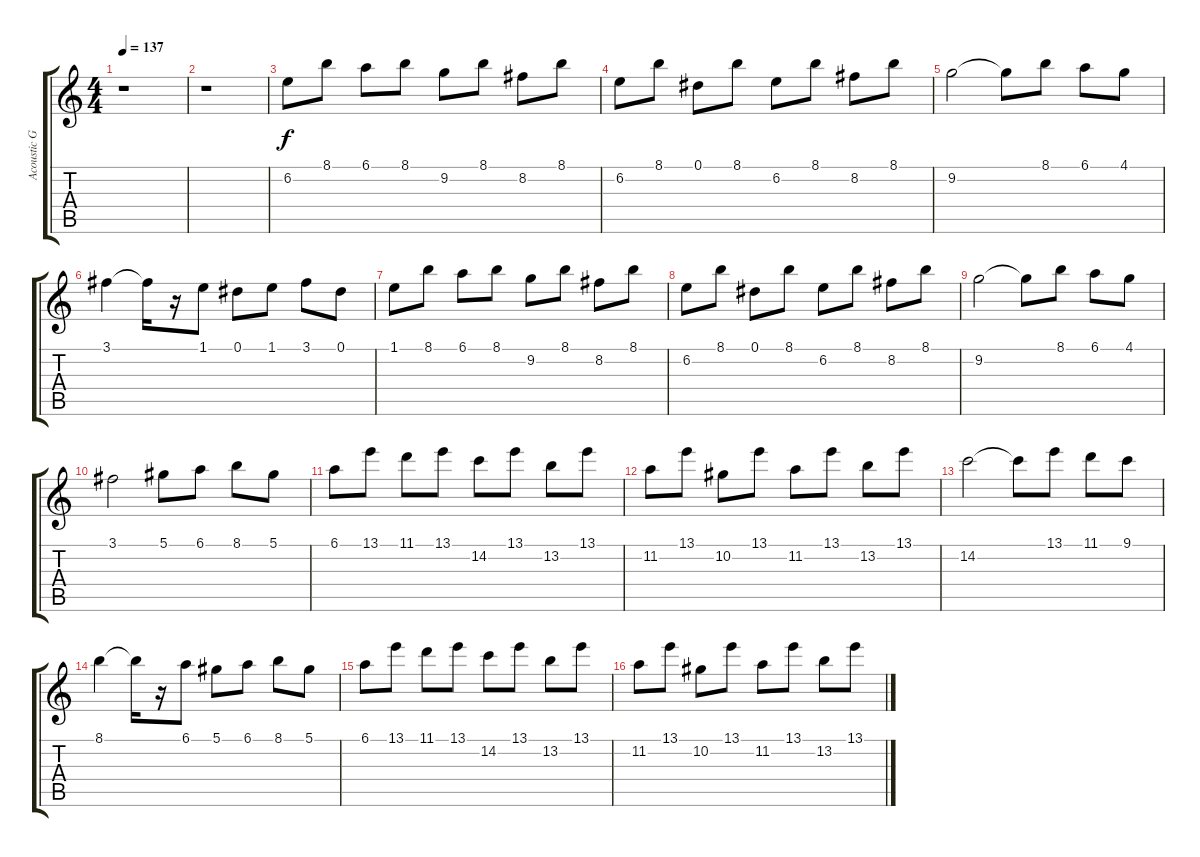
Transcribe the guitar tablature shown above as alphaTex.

\track ("Acoustic Guitar 1" "Acoustic G") {instrument acousticguitarnylon}
\staff {score tabs}
\tuning (Eb4 Bb3 Gb3 Db3 Ab2 Eb2) {hide}
\ts (4 4)
\tempo 137
\clef g2
\ks c
r.1{dy f instrument acousticguitarnylon} |
r.1 |
6.2.8 8.1.8 6.1.8 8.1.8 9.2.8 8.1.8 8.2.8 8.1.8 |
6.2.8 8.1.8 0.1.8 8.1.8 6.2.8 8.1.8 8.2.8 8.1.8 |
9.2.2 9.2{t}.8 8.1.8 6.1.8 4.1.8 |
3.1.4 3.1{t}.16 r.16 1.1.8 0.1.8 1.1.8 3.1.8 0.1.8 |
1.1.8 8.1.8 6.1.8 8.1.8 9.2.8 8.1.8 8.2.8 8.1.8 |
6.2.8 8.1.8 0.1.8 8.1.8 6.2.8 8.1.8 8.2.8 8.1.8 |
9.2.2 9.2{t}.8 8.1.8 6.1.8 4.1.8 |
3.1.2 5.1.8 6.1.8 8.1.8 5.1.8 |
6.1.8 13.1.8 11.1.8 13.1.8 14.2.8 13.1.8 13.2.8 13.1.8 |
11.2.8 13.1.8 10.2.8 13.1.8 11.2.8 13.1.8 13.2.8 13.1.8 |
14.2.2 14.2{t}.8 13.1.8 11.1.8 9.1.8 |
8.1.4 8.1{t}.16 r.16 6.1.8 5.1.8 6.1.8 8.1.8 5.1.8 |
6.1.8 13.1.8 11.1.8 13.1.8 14.2.8 13.1.8 13.2.8 13.1.8 |
11.2.8 13.1.8 10.2.8 13.1.8 11.2.8 13.1.8 13.2.8 13.1.8
